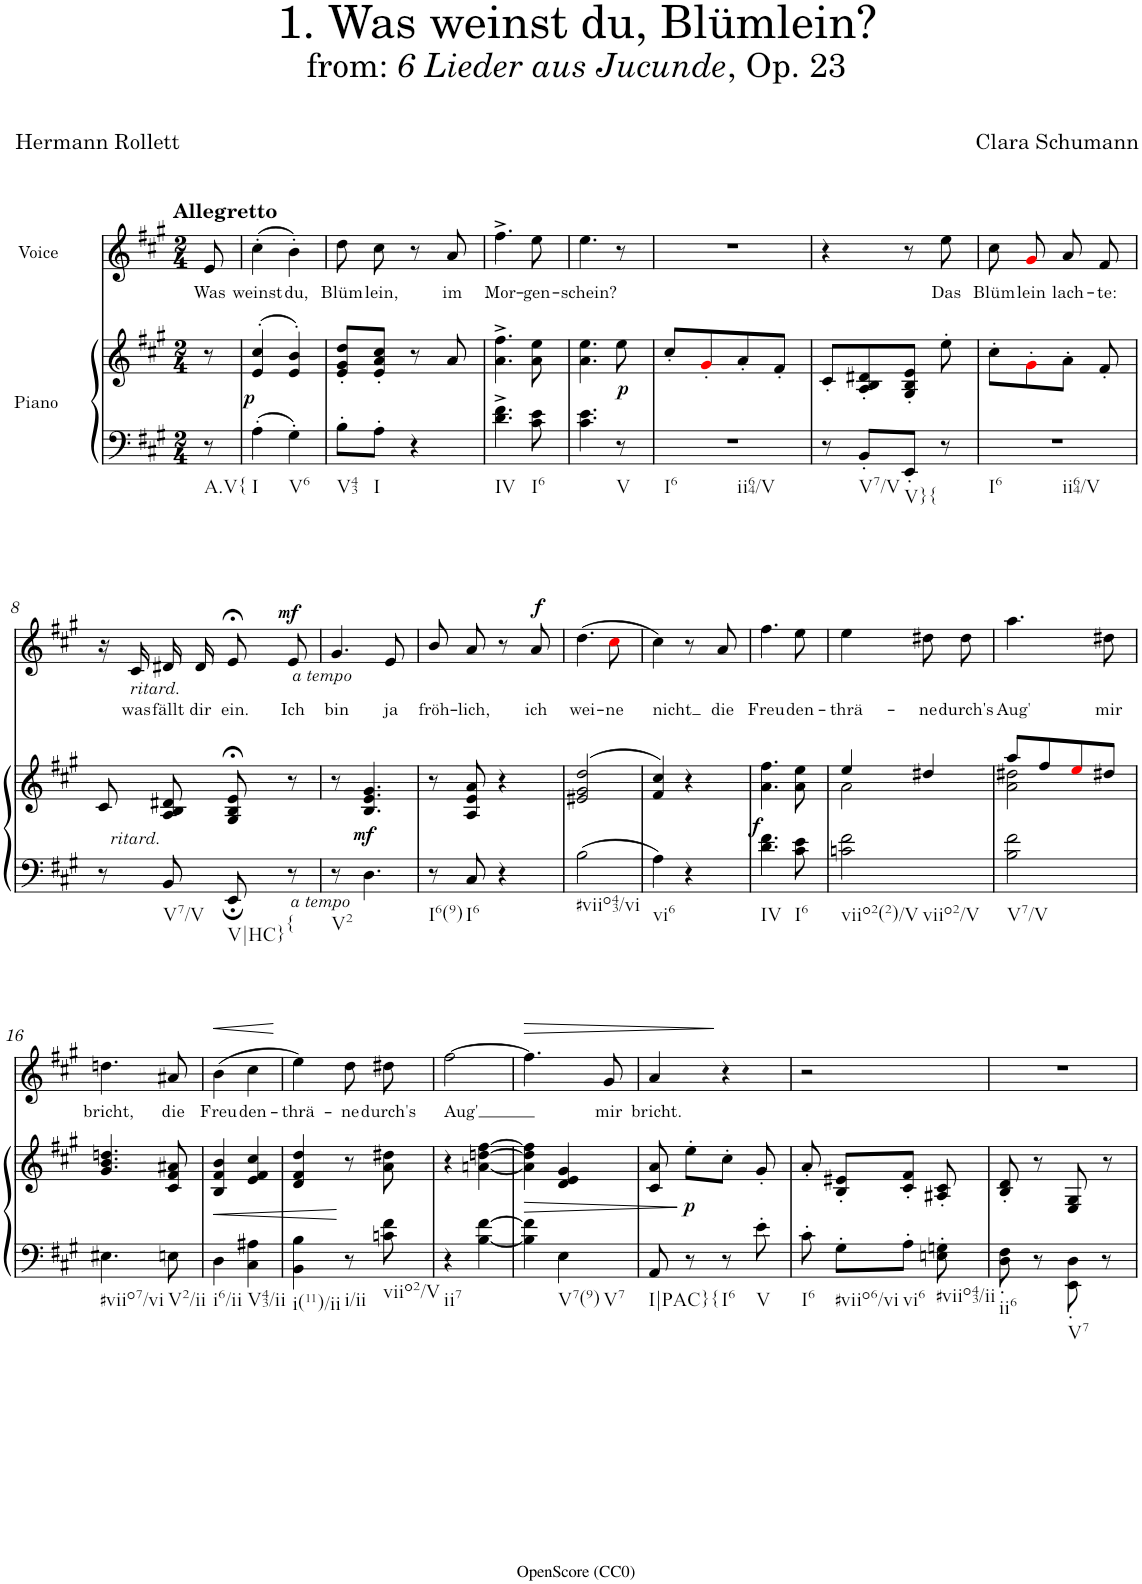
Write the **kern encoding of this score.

**kern	**kern	**dynam	**kern	**text	**dynam
*part2	*part2	*part2	*part1	*part1	*part1
*staff3	*staff2	*staff2/3	*staff1	*staff1	*staff1
*I"Piano	*	*	*I"Voice	*	*
*I'Pno	*	*	*	*	*
*clefF4	*clefG2	*	*clefG2	*	*
*k[f#c#g#]	*k[f#c#g#]	*	*k[f#c#g#]	*	*
*M2/4	*M2/4	*	*M2/4	*	*
=	=	=	=	=	=
!	!	!	!LO:TX:a:B:t=Allegretto	!	!
!LO:TX:b:t=A.V{	!	!	!	!	!
!	!	!	!	!LO:LY:b	!
8r	8r	.	8e/	Was	.
=1	=1	=1	=1	=1	=1
!LO:TX:b:t=I	!	!	!	!	!
!	!	!LO:DY:b	!	!LO:LY:b	!
4A'\	(>4e/'> 4cc#/'>	p	(4cc#'\	weinst	.
!LO:TX:b:t=V6	!	!	!	!	!
!	!	!	!	!LO:LY:b	!
4G#'\	4e/'> 4b/'>)	.	4b'\)	du,	.
=2	=2	=2	=2	=2	=2
!LO:TX:b:t=V43	!	!	!	!	!
!	!	!	!	!LO:LY:b	!
8B'\L	8e/' 8g#/' 8dd/'L	.	8dd\L	Blüm-	.
!LO:TX:b:t=I	!	!	!	!	!
!	!	!	!	!LO:LY:b	!
8A'\J	8e/' 8a/' 8cc#/'J	.	8cc#\J	-lein,	.
4r	8r	.	8r	.	.
!	!	!	!	!LO:LY:b	!
.	8a/	.	8a/	im	.
=3	=3	=3	=3	=3	=3
!LO:TX:b:t=IV	!	!	!	!	!
!	!	!	!	!LO:LY:b	!
4.d\^ 4.f#\^	4.a\^ 4.ff#\^	.	4.ff#^\	Mor-	.
!LO:TX:b:t=I6	!	!	!	!	!
!	!	!	!	!LO:LY:b	!
8c#\ 8e\	8a\ 8ee\	.	8ee\	-gen-	.
=4	=4	=4	=4	=4	=4
!	!	!	!	!LO:LY:b	!
4.c#\ 4.e\	4.a\ 4.ee\	.	4.ee\	-schein?	.
!LO:TX:b:t=V	!	!	!	!	!
!	!	!LO:DY:b	!	!	!
8r	8ee\	p	8r	.	.
=5	=5	=5	=5	=5	=5
!LO:TX:b:t=I6	!	!	!	!	!
!LO:TX:b:t=ii64/V	!	!	!	!	!
2r	8cc#'/L	.	2r	.	.
.	8g#'i/	.	.	.	.
.	8a'/	.	.	.	.
.	8f#'/J	.	.	.	.
=6	=6	=6	=6	=6	=6
8r	8c#'/L	.	4r	.	.
!LO:TX:b:t=V7/V	!	!	!	!	!
8BB'/L	8A/' 8B/' 8d#X/'	.	.	.	.
!LO:TX:b:t=V}{	!	!	!	!	!
8EE'/J	8G#/' 8B/' 8e/'J	.	8r	.	.
!	!	!	!	!LO:LY:b	!
8r	8ee'\	.	8ee\	Das	.
=7	=7	=7	=7	=7	=7
!LO:TX:b:t=I6	!	!	!	!	!
!LO:TX:b:t=ii64/V	!	!	!	!	!
!	!	!	!	!LO:LY:b	!
2r	8cc#'\L	.	8cc#/L	Blüm-	.
!	!	!	!	!LO:LY:b	!
.	8g#'i\	.	8g#i/J	-lein	.
!	!	!	!	!LO:LY:b	!
.	8a'\J	.	8a/L	lach-	.
!	!	!	!	!LO:LY:b	!
.	8f#'/	.	8f#/J	-te:	.
!!LO:LB:g=z
=8	=8	=8	=8	=8	=8
!	!LO:TX:b:i:t=ritard.	!	!	!	!
8r	8c#/	.	16r	.	.
!	!	!	!LO:TX:b:i:t=ritard.	!	!
!	!	!	!	!LO:LY:b	!
.	.	.	16c#/LL	was	.
!LO:TX:b:t=V7/V	!	!	!	!	!
!	!	!	!	!LO:LY:b	!
8BB/	8A/ 8B/ 8d#X/	.	16d#X/	fällt	.
!	!	!	!	!LO:LY:b	!
.	.	.	16d#/JJ	dir	.
!LO:TX:b:t=V|HC}	!	!	!	!	!
!	!	!	!	!LO:LY:b	!
8EE;/	8G#/;< 8B/;< 8e/;<	.	8e;</L	ein.	.
!	!	!	!LO:TX:b:i:t=a tempo	!	!
!LO:TX:b:i:t=a tempo	!	!	!	!	!
!LO:TX:b:t={	!	!	!	!	!
!	!	!	!	!LO:LY:b	!LO:DY:a
8r	8r	.	8e/J	Ich	mf
=9	=9	=9	=9	=9	=9
!LO:TX:b:t=V2	!	!	!	!	!
!	!	!	!	!LO:LY:b	!
8r	8r	.	4.g#/	bin	.
!	!	!LO:DY:b	!	!	!
4.D\	4.B/ 4.e/ 4.g#/	mf	.	.	.
!	!	!	!	!LO:LY:b	!
.	.	.	8e/	ja	.
=10	=10	=10	=10	=10	=10
!LO:TX:b:t=I6(9)	!	!	!	!	!
!	!	!	!	!LO:LY:b	!
8r	8r	.	8b/L	fröh-	.
!LO:TX:b:t=I6	!	!	!	!	!
!	!	!	!	!LO:LY:b	!
8C#/	8A/ 8e/ 8a/	.	8a/J	-lich,	.
4r	4r	.	8r	.	.
!	!	!	!	!LO:LY:b	!LO:DY:a
.	.	.	8a/	ich	f
=11	=11	=11	=11	=11	=11
!LO:TX:b:t=#viio43/vi	!	!	!	!	!
!	!	!	!	!LO:LY:b	!
2B\	(>2e#X/ 2g#/ 2dd/	.	(4.dd\	wei-	.
!	!	!	!	!LO:LY:b	!
.	.	.	8cc#i\	-ne	.
=12	=12	=12	=12	=12	=12
!LO:TX:b:t=vi6	!	!	!	!	!
!	!	!	!	!LO:LY:b	!
4A\	4f#/ 4cc#/)	.	4cc#\)	nicht	.
4r	4r	.	8r	.	.
!	!	!	!	!LO:LY:b	!
.	.	.	8a/	die	.
=13	=13	=13	=13	=13	=13
!LO:TX:b:t=IV	!	!	!	!	!
!	!	!LO:DY:b	!	!LO:LY:b	!
4.d\ 4.f#\	4.a\ 4.ff#\	f	4.ff#\	Freu-	.
!LO:TX:b:t=I6	!	!	!	!	!
!	!	!	!	!LO:LY:b	!
8c#\ 8e\	8a\ 8ee\	.	8ee\	-den-	.
=14	=14	=14	=14	=14	=14
*	*^	*	*	*	*
!LO:TX:b:t=viio2(2)/V	!	!	!	!	!	!
!LO:TX:b:t=viio2/V	!	!	!	!	!	!
!	!	!	!	!	!LO:LY:b	!
2cn\ 2f#\	4ee/	2a\	.	4ee\	thrä-	.
!	!	!	!	!	!LO:LY:b	!
.	4dd#X/	.	.	8dd#X\L	-ne	.
!	!	!	!	!	!LO:LY:b	!
.	.	.	.	8dd#\J	durch's	.
=15	=15	=15	=15	=15	=15	=15
!LO:TX:b:t=V7/V	!	!	!	!	!	!
!	!	!	!	!	!LO:LY:b	!
2B\ 2f#\	8aa/L	2a\ 2dd#X\	.	4.aa\	Aug'	.
.	8ff#/	.	.	.	.	.
.	8eei/	.	.	.	.	.
!	!	!	!	!	!LO:LY:b	!
.	8dd#X/J	.	.	8dd#X\	mir	.
*	*v	*v	*	*	*	*
!!LO:LB:g=z
=16	=16	=16	=16	=16	=16
!LO:TX:b:t=#viio7/vi	!	!	!	!	!
!	!	!	!	!LO:LY:b	!
4.E#X\	4.g#/ 4.b/ 4.ddn/	.	4.ddn\	bricht,	.
!LO:TX:b:t=V2/ii	!	!	!	!	!
!	!	!	!	!LO:LY:b	!
8En\	8c#/ 8f#/ 8a#X/	.	8a#X/	die	.
=17	=17	=17	=17	=17	=17
!LO:TX:b:t=i6/ii	!	!	!	!	!
!	!	!LO:HP:b	!	!LO:LY:b	!LO:HP:b
4D\	4B/ 4f#/ 4b/	<	(4b\	Freu-	<
!LO:TX:b:t=V43/ii	!	!	!	!	!
!	!	!	!	!LO:LY:b	!
4C#\ 4A#X\	4e/ 4f#/ 4cc#/	.	4cc#\	-den-	.
.	.	.	.	.	[
=18	=18	=18	=18	=18	=18
!LO:TX:b:t=i(11)/ii	!	!	!	!	!
!	!	!	!	!LO:LY:b	!
4BB\ 4B\	4d/ 4f#/ 4dd/	.	4ee\)	-thrä-	.
!LO:TX:b:t=i/ii	!	!	!	!	!
!	!	!	!	!LO:LY:b	!
8r	8r	[	8dd\L	-ne	.
!LO:TX:b:t=viio2/V	!	!	!	!	!
!	!	!	!	!LO:LY:b	!
8cn\ 8f#\	8a\ 8dd#X\	.	8dd#X\J	durch's	.
=19	=19	=19	=19	=19	=19
!LO:TX:b:t=ii7	!	!	!	!	!
!	!	!	!	!LO:LY:b	!
4r	4r	.	[2ff#\	Aug'	.
[4B\ [4f#\	[4an\ [4ddn\ [4ff#\	.	.	.	.
=20	=20	=20	=20	=20	=20
!	!	!LO:HP:b	!	!	!LO:HP:b
4B\] 4f#\]	4a\] 4dd\] 4ff#\]	>	4.ff#\]	.	>
!LO:TX:b:t=V7(9)	!	!	!	!	!
!LO:TX:b:t=V7	!	!	!	!	!
4E\	4d/ 4e/ 4g#/	.	.	.	.
!	!	!	!	!LO:LY:b	!
.	.	.	8g#/	mir	.
=21	=21	=21	=21	=21	=21
!LO:TX:b:t=I|PAC}{	!	!	!	!	!
!	!	!	!	!LO:LY:b	!
8AA/	8c#/ 8a/	.	4a/	bricht.	.
!	!	!LO:DY:n=1:b	!	!	!
8r	8ee'\L	] p	.	.	.
!LO:TX:b:t=I6	!	!	!	!	!
8r	8cc#'\J	.	4r	.	]
!LO:TX:b:t=V	!	!	!	!	!
8e'\	8g#'/	.	.	.	.
=22	=22	=22	=22	=22	=22
!LO:TX:b:t=I6	!	!	!	!	!
8c#'\	8a'/	.	2r	.	.
!LO:TX:b:t=#viio6/vi	!	!	!	!	!
8G#'\L	8B/' 8e#X/'L	.	.	.	.
!LO:TX:b:t=vi6	!	!	!	!	!
8A'\J	8c#/' 8f#/'J	.	.	.	.
!LO:TX:b:t=#viio43/ii	!	!	!	!	!
8En\' 8Gn\'	8A#X/' 8c#/'	.	.	.	.
=23	=23	=23	=23	=23	=23
!LO:TX:b:t=ii6	!	!	!	!	!
8D\'< 8F#\'<	8B/' 8d/'	.	2r	.	.
8r	8r	.	.	.	.
!LO:TX:b:t=V7	!	!	!	!	!
8EE\'< 8D\'<	8E/ 8G#/	.	.	.	.
8r	8r	.	.	.	.
=	=	=	=	=	=
*-	*-	*-	*-	*-	*-
